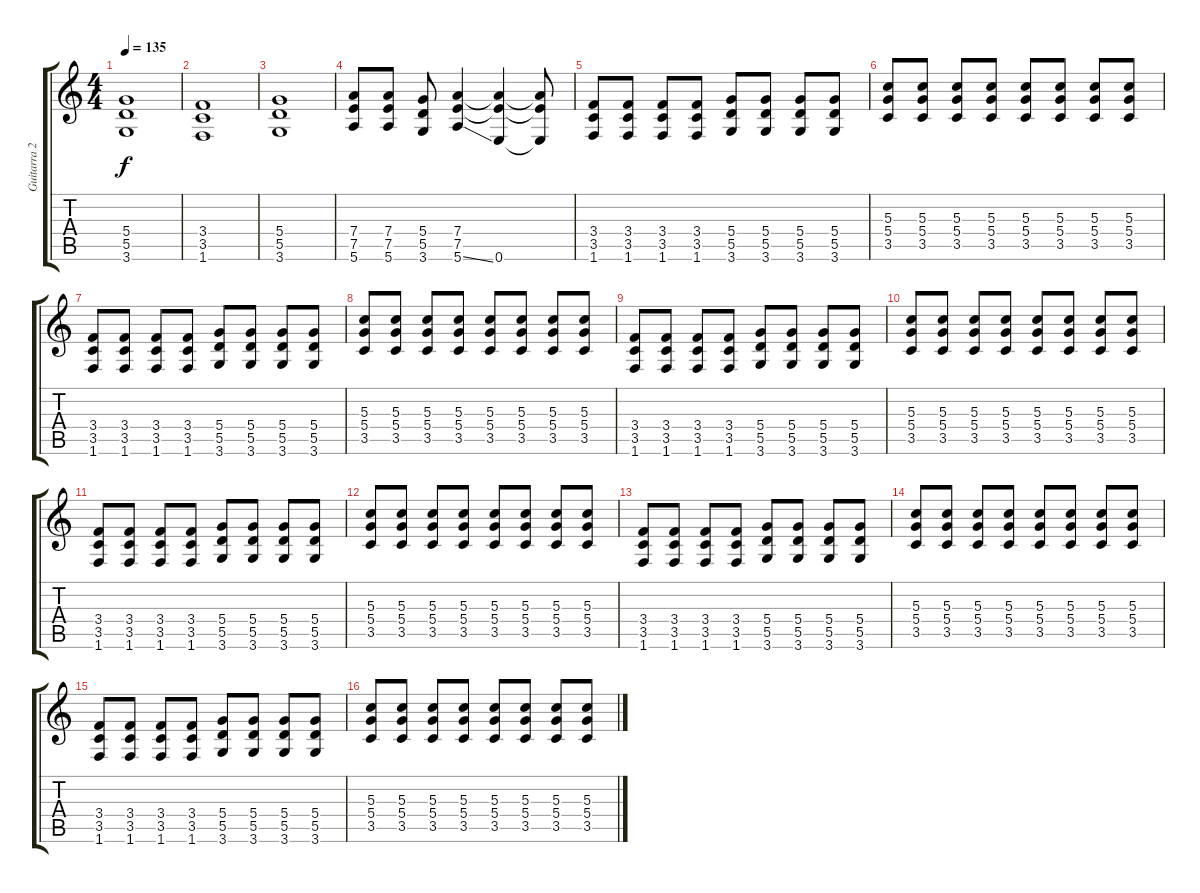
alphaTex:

\track ("Guitarra 2" "Guitarra 2") {instrument distortionguitar}
\staff {score tabs}
\tuning (E4 B3 G3 D3 A2 E2) {hide}
\ts (4 4)
\tempo 135
\clef g2
\ks c
(5.4 5.5 3.6).1{dy f} |
(3.4 3.5 1.6).1 |
(5.4 5.5 3.6).1 |
(7.4 7.5 5.6).8 (7.4 7.5 5.6).8 (5.4 5.5 3.6).8 (7.4 7.5 5.6{ss}).4 (7.4{t} 7.5{t} 0.6).4 (7.4{t} 7.5{t} 0.6{t}).8 |
(3.4 3.5 1.6).8 (3.4 3.5 1.6).8 (3.4 3.5 1.6).8 (3.4 3.5 1.6).8 (5.4 5.5 3.6).8 (5.4 5.5 3.6).8 (5.4 5.5 3.6).8 (5.4 5.5 3.6).8 |
(5.3 5.4 3.5).8 (5.3 5.4 3.5).8 (5.3 5.4 3.5).8 (5.3 5.4 3.5).8 (5.3 5.4 3.5).8 (5.3 5.4 3.5).8 (5.3 5.4 3.5).8 (5.3 5.4 3.5).8 |
(3.4 3.5 1.6).8 (3.4 3.5 1.6).8 (3.4 3.5 1.6).8 (3.4 3.5 1.6).8 (5.4 5.5 3.6).8 (5.4 5.5 3.6).8 (5.4 5.5 3.6).8 (5.4 5.5 3.6).8 |
(5.3 5.4 3.5).8 (5.3 5.4 3.5).8 (5.3 5.4 3.5).8 (5.3 5.4 3.5).8 (5.3 5.4 3.5).8 (5.3 5.4 3.5).8 (5.3 5.4 3.5).8 (5.3 5.4 3.5).8 |
(3.4 3.5 1.6).8 (3.4 3.5 1.6).8 (3.4 3.5 1.6).8 (3.4 3.5 1.6).8 (5.4 5.5 3.6).8 (5.4 5.5 3.6).8 (5.4 5.5 3.6).8 (5.4 5.5 3.6).8 |
(5.3 5.4 3.5).8 (5.3 5.4 3.5).8 (5.3 5.4 3.5).8 (5.3 5.4 3.5).8 (5.3 5.4 3.5).8 (5.3 5.4 3.5).8 (5.3 5.4 3.5).8 (5.3 5.4 3.5).8 |
(3.4 3.5 1.6).8 (3.4 3.5 1.6).8 (3.4 3.5 1.6).8 (3.4 3.5 1.6).8 (5.4 5.5 3.6).8 (5.4 5.5 3.6).8 (5.4 5.5 3.6).8 (5.4 5.5 3.6).8 |
(5.3 5.4 3.5).8 (5.3 5.4 3.5).8 (5.3 5.4 3.5).8 (5.3 5.4 3.5).8 (5.3 5.4 3.5).8 (5.3 5.4 3.5).8 (5.3 5.4 3.5).8 (5.3 5.4 3.5).8 |
(3.4 3.5 1.6).8 (3.4 3.5 1.6).8 (3.4 3.5 1.6).8 (3.4 3.5 1.6).8 (5.4 5.5 3.6).8 (5.4 5.5 3.6).8 (5.4 5.5 3.6).8 (5.4 5.5 3.6).8 |
(5.3 5.4 3.5).8 (5.3 5.4 3.5).8 (5.3 5.4 3.5).8 (5.3 5.4 3.5).8 (5.3 5.4 3.5).8 (5.3 5.4 3.5).8 (5.3 5.4 3.5).8 (5.3 5.4 3.5).8 |
(3.4 3.5 1.6).8 (3.4 3.5 1.6).8 (3.4 3.5 1.6).8 (3.4 3.5 1.6).8 (5.4 5.5 3.6).8 (5.4 5.5 3.6).8 (5.4 5.5 3.6).8 (5.4 5.5 3.6).8 |
(5.3 5.4 3.5).8 (5.3 5.4 3.5).8 (5.3 5.4 3.5).8 (5.3 5.4 3.5).8 (5.3 5.4 3.5).8 (5.3 5.4 3.5).8 (5.3 5.4 3.5).8 (5.3 5.4 3.5).8
